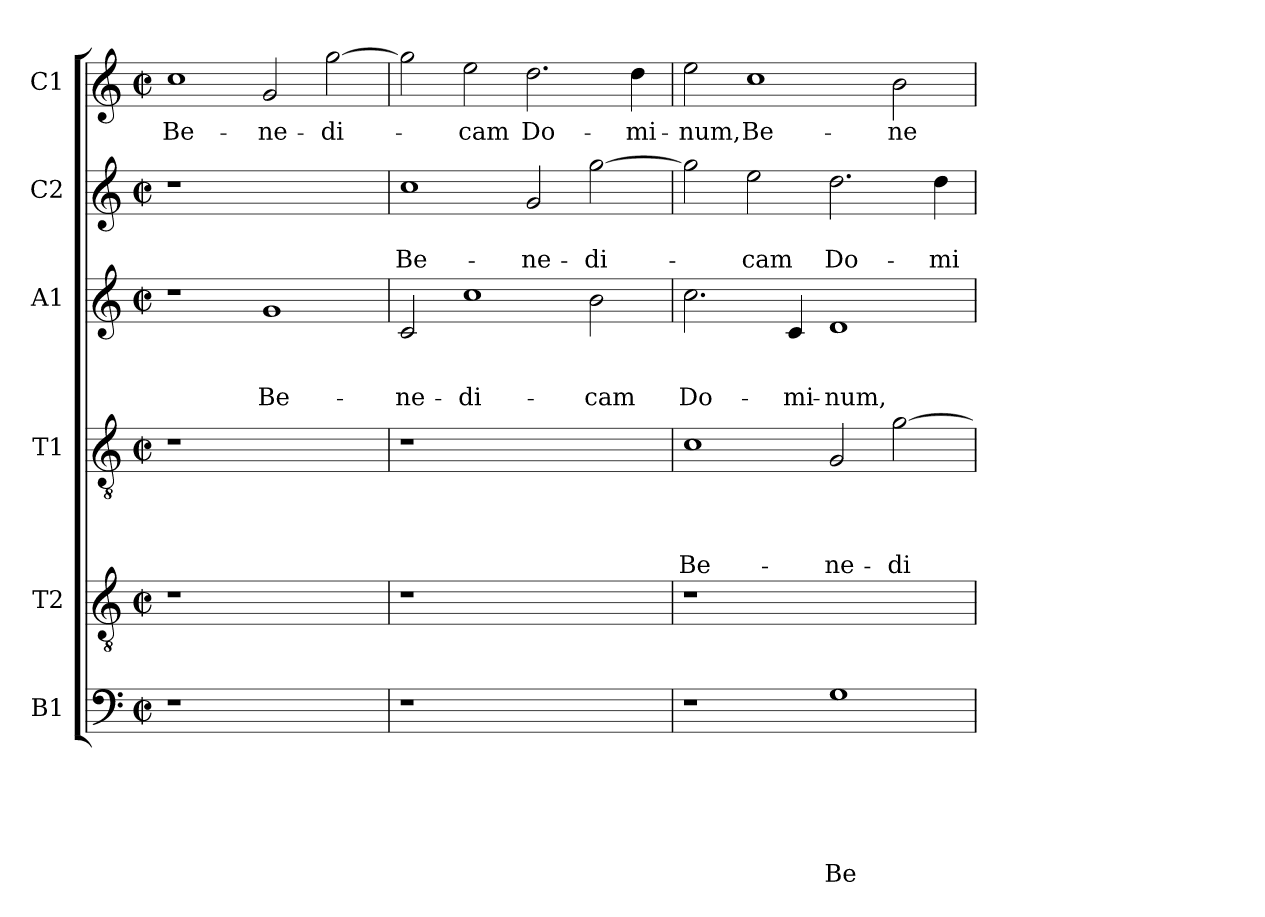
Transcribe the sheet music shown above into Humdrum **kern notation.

**kern	**text	**text	**text	**text	**text	**text	**kern	**kern	**text	**text	**text	**text	**kern	**text	**text	**text	**kern	**text	**text	**kern	**text
*part6	*part6	*part6	*part6	*part6	*part6	*part6	*part5	*part4	*part4	*part4	*part4	*part4	*part3	*part3	*part3	*part3	*part2	*part2	*part2	*part1	*part1
*staff6	*staff6	*staff6	*staff6	*staff6	*staff6	*staff6	*staff5	*staff4	*staff4	*staff4	*staff4	*staff4	*staff3	*staff3	*staff3	*staff3	*staff2	*staff2	*staff2	*staff1	*staff1
*I"B1	*	*	*	*	*	*	*I"T2	*I"T1	*	*	*	*	*I"A1	*	*	*	*I"C2	*	*	*I"C1	*
*clefF4	*	*	*	*	*	*	*clefGv2	*clefGv2	*	*	*	*	*clefG2	*	*	*	*clefG2	*	*	*clefG2	*
*k[]	*	*	*	*	*	*	*k[]	*k[]	*	*	*	*	*k[]	*	*	*	*k[]	*	*	*k[]	*
*C:	*	*	*	*	*	*	*C:	*C:	*	*	*	*	*C:	*	*	*	*C:	*	*	*C:	*
*M2/2	*	*	*	*	*	*	*M2/2	*M2/2	*	*	*	*	*M2/2	*	*	*	*M2/2	*	*	*M2/2	*
*met(c|)	*	*	*	*	*	*	*met(c|)	*met(c|)	*	*	*	*	*met(c|)	*	*	*	*met(c|)	*	*	*met(c|)	*
=1	=1	=1	=1	=1	=1	=1	=1	=1	=1	=1	=1	=1	=1	=1	=1	=1	=1	=1	=1	=1	=1
!	!	!	!	!	!	!	!	!	!	!	!	!	!	!	!	!	!	!	!	!	!LO:LY:b
1r	.	.	.	.	.	.	1r	1r	.	.	.	.	1r	.	.	.	1r	.	.	1cc	Be-
!	!	!	!	!	!	!	!	!	!	!	!	!	!	!	!	!LO:LY:b	!	!	!	!	!LO:LY:b
1ryy	.	.	.	.	.	.	1ryy	1ryy	.	.	.	.	1g	.	.	Be-	1ryy	.	.	2g/	-ne-
!	!	!	!	!	!	!	!	!	!	!	!	!	!	!	!	!	!	!	!	!	!LO:LY:b
.	.	.	.	.	.	.	.	.	.	.	.	.	.	.	.	.	.	.	.	[2gg\	-di-
=2	=2	=2	=2	=2	=2	=2	=2	=2	=2	=2	=2	=2	=2	=2	=2	=2	=2	=2	=2	=2	=2
!	!	!	!	!	!	!	!	!	!	!	!	!	!	!	!	!LO:LY:b	!	!	!LO:LY:b	!	!
1r	.	.	.	.	.	.	1r	1r	.	.	.	.	2c/	.	.	-ne-	1cc	.	Be-	2gg\]	.
!	!	!	!	!	!	!	!	!	!	!	!	!	!	!	!	!LO:LY:b	!	!	!	!	!LO:LY:b
.	.	.	.	.	.	.	.	.	.	.	.	.	1cc	.	.	-di-	.	.	.	2ee\	-cam
!	!	!	!	!	!	!	!	!	!	!	!	!	!	!	!	!	!	!	!LO:LY:b	!	!LO:LY:b
1ryy	.	.	.	.	.	.	1ryy	1ryy	.	.	.	.	.	.	.	.	2g/	.	-ne-	2.dd\	Do-
!	!	!	!	!	!	!	!	!	!	!	!	!	!	!	!	!LO:LY:b	!	!	!LO:LY:b	!	!
.	.	.	.	.	.	.	.	.	.	.	.	.	2b\	.	.	-cam	[2gg\	.	-di-	.	.
!	!	!	!	!	!	!	!	!	!	!	!	!	!	!	!	!	!	!	!	!	!LO:LY:b
.	.	.	.	.	.	.	.	.	.	.	.	.	.	.	.	.	.	.	.	4dd\	-mi-
=3	=3	=3	=3	=3	=3	=3	=3	=3	=3	=3	=3	=3	=3	=3	=3	=3	=3	=3	=3	=3	=3
!	!	!	!	!	!	!	!LO:N:vis=1	!	!	!	!	!LO:LY:b	!	!	!	!LO:LY:b	!	!	!	!	!LO:LY:b
1r	.	.	.	.	.	.	1r	1c	.	.	.	Be-	2.cc\	.	.	Do-	2gg\]	.	.	2ee\	-num,
!	!	!	!	!	!	!	!	!	!	!	!	!	!	!	!	!	!	!	!LO:LY:b	!	!LO:LY:b
.	.	.	.	.	.	.	.	.	.	.	.	.	.	.	.	.	2ee\	.	-cam	1cc	Be-
!	!	!	!	!	!	!	!	!	!	!	!	!	!	!	!	!LO:LY:b	!	!	!	!	!
.	.	.	.	.	.	.	.	.	.	.	.	.	4c/	.	.	-mi-	.	.	.	.	.
!	!	!	!	!	!	!LO:LY:b	!	!	!	!	!	!LO:LY:b	!	!	!	!LO:LY:b	!	!	!LO:LY:b	!	!
1G	.	.	.	.	.	Be-	1ryy	2G/	.	.	.	-ne-	1d	.	.	-num,	2.dd\	.	Do-	.	.
!	!	!	!	!	!	!	!	!	!	!	!	!LO:LY:b	!	!	!	!	!	!	!	!	!LO:LY:b
.	.	.	.	.	.	.	.	[2g\	.	.	.	-di-	.	.	.	.	.	.	.	2b\	-ne-
!	!	!	!	!	!	!	!	!	!	!	!	!	!	!	!	!	!	!	!LO:LY:b	!	!
.	.	.	.	.	.	.	.	.	.	.	.	.	.	.	.	.	4dd\	.	-mi-	.	.
=	=	=	=	=	=	=	=	=	=	=	=	=	=	=	=	=	=	=	=	=	=
*-	*-	*-	*-	*-	*-	*-	*-	*-	*-	*-	*-	*-	*-	*-	*-	*-	*-	*-	*-	*-	*-
